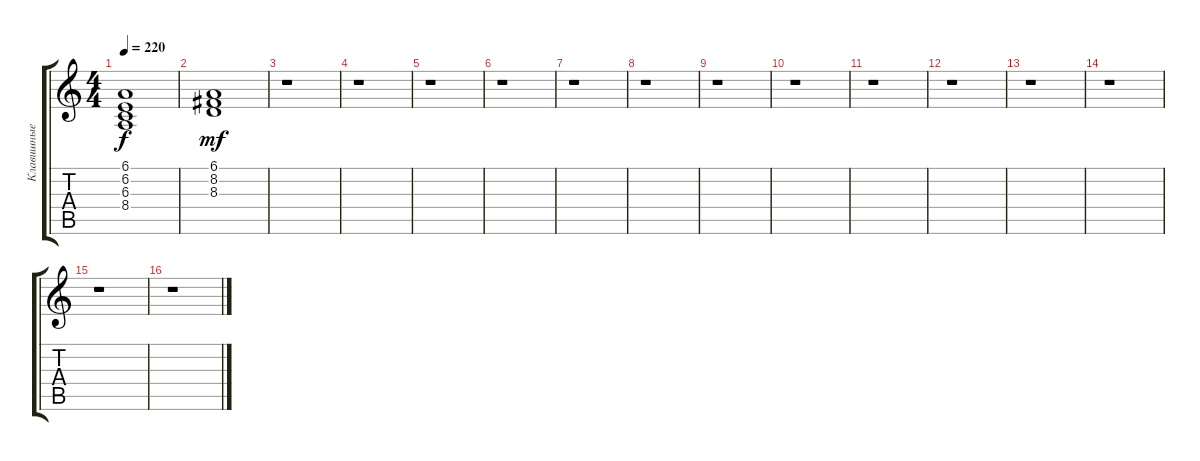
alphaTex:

\track ("Клавишные ( right )" "Клавишные ") {instrument choiraahs}
\staff {score tabs}
\tuning (Eb4 Bb3 Gb3 Db3 Ab2 Eb2) {hide}
\ts (4 4)
\tempo 220
\clef g2
\ks c
(6.1{t} 6.2{t} 6.3{t} 8.4{t}).1{dy f} |
(6.1 8.2 8.3).1{dy mf} |
r.1 |
r.1 |
r.1 |
r.1 |
r.1 |
r.1 |
r.1 |
r.1 |
r.1 |
r.1 |
r.1 |
r.1 |
r.1 |
r.1
